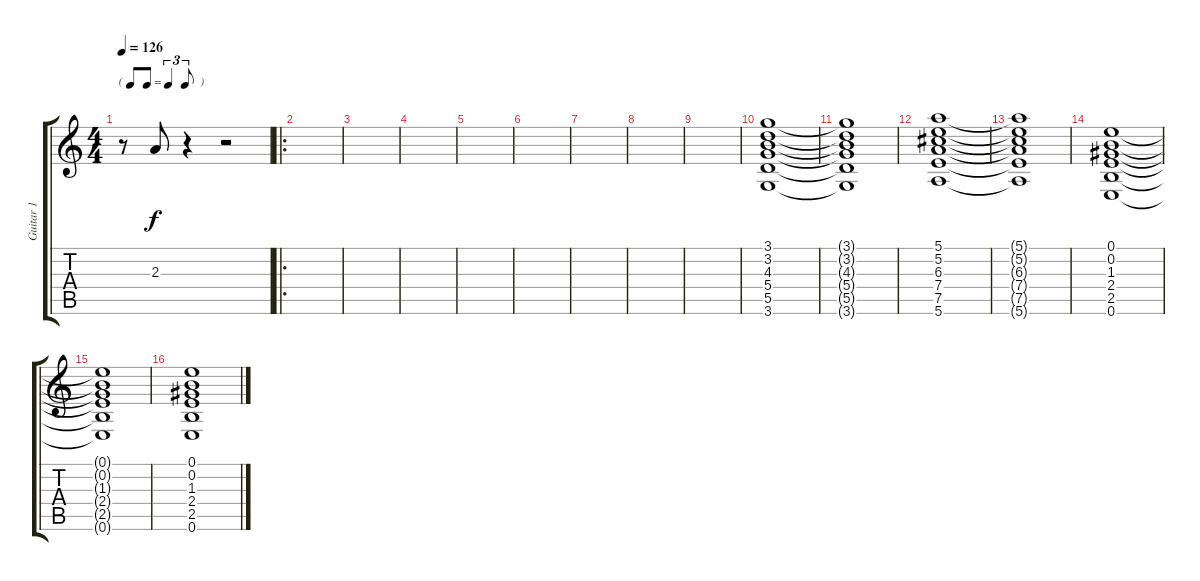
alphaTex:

\track ("Guitar 1" "Guitar 1") {instrument distortionguitar}
\staff {score tabs}
\tuning (E4 B3 G3 D3 A2 E2) {hide}
\ts (4 4)
\tf triplet8th
\tempo 126
\clef g2
\ks c
r.8{dy f} 2.3.8 r.4 r.2 |
\ro
|
|
|
|
|
|
|
|
(3.1 3.2 4.3 5.4 5.5 3.6).1{volume 8} |
(3.1{t} 3.2{t} 4.3{t} 5.4{t} 5.5{t} 3.6{t}).1 |
(5.1 5.2 6.3 7.4 7.5 5.6).1 |
(5.1{t} 5.2{t} 6.3{t} 7.4{t} 7.5{t} 5.6{t}).1 |
(0.1 0.2 1.3 2.4 2.5 0.6).1 |
(0.1{t} 0.2{t} 1.3{t} 2.4{t} 2.5{t} 0.6{t}).1 |
(0.1 0.2 1.3 2.4 2.5 0.6).1
